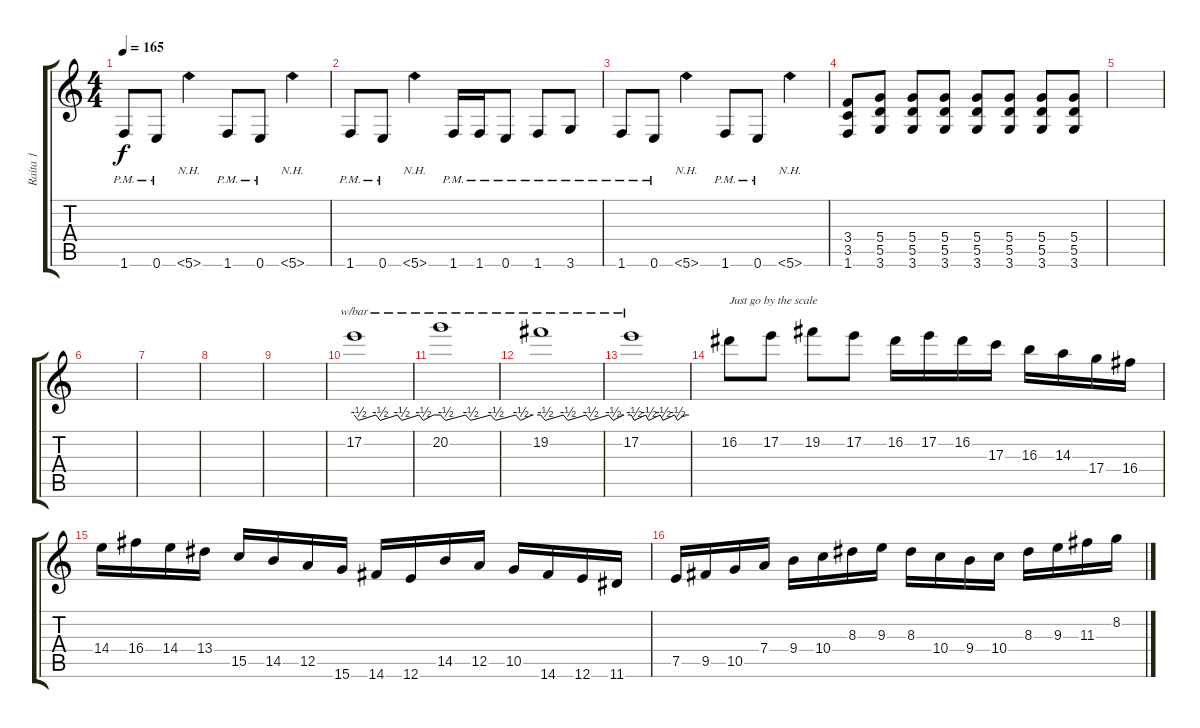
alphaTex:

\track ("Raita 1" "Raita 1") {instrument distortionguitar}
\staff {score tabs}
\tuning (E4 B3 G3 D3 A2 E2) {hide}
\ts (4 4)
\tempo 165
\clef g2
\ks c
1.6{pm}.8{dy f} 0.6{pm}.8 5.6{nh}.4 1.6{pm}.8 0.6{pm}.8 5.6{nh}.4 |
1.6{pm}.8 0.6{pm}.8 5.6{nh}.4 1.6{pm}.16 1.6{pm}.16 0.6{pm}.8 1.6{pm}.8 3.6{pm}.8 |
1.6{pm}.8 0.6{pm}.8 5.6{nh}.4 1.6{pm}.8 0.6{pm}.8 5.6{nh}.4 |
(3.4 3.5 1.6).8 (5.4 5.5 3.6).8 (5.4 5.5 3.6).8 (5.4 5.5 3.6).8 (5.4 5.5 3.6).8 (5.4 5.5 3.6).8 (5.4 5.5 3.6).8 (5.4 5.5 3.6).8 |
|
|
|
|
|
17.2.1{tbe (custom default 0 0 3 -2 15 0 18 -2 30 0 33 -2 45 0 48 -2 55 0 60 0)} |
20.2.1{tbe (custom default 0 0 3 -2 15 0 18 -2 30 0 33 -2 45 0 48 -2 55 0 60 0)} |
19.2.1{tbe (custom default 0 0 3 -2 15 0 18 -2 30 0 33 -2 45 0 48 -2 55 0 60 0)} |
17.2.1{tbe (custom default 0 0 3 -2 15 0 18 -2 30 0 33 -2 45 0 48 -2 55 0 60 0)} |
16.2.8{txt "Just go by the scale"} 17.2.8 19.2.8 17.2.8 16.2.16 17.2.16 16.2.16 17.3.16 16.3.16 14.3.16 17.4.16 16.4.16 |
14.4.16 16.4.16 14.4.16 13.4.16 15.5.16 14.5.16 12.5.16 15.6.16 14.6.16 12.6.16 14.5.16 12.5.16 10.5.16 14.6.16 12.6.16 11.6.16 |
7.5.16 9.5.16 10.5.16 7.4.16 9.4.16 10.4.16 8.3.16 9.3.16 8.3.16 10.4.16 9.4.16 10.4.16 8.3.16 9.3.16 11.3.16 8.2.16
